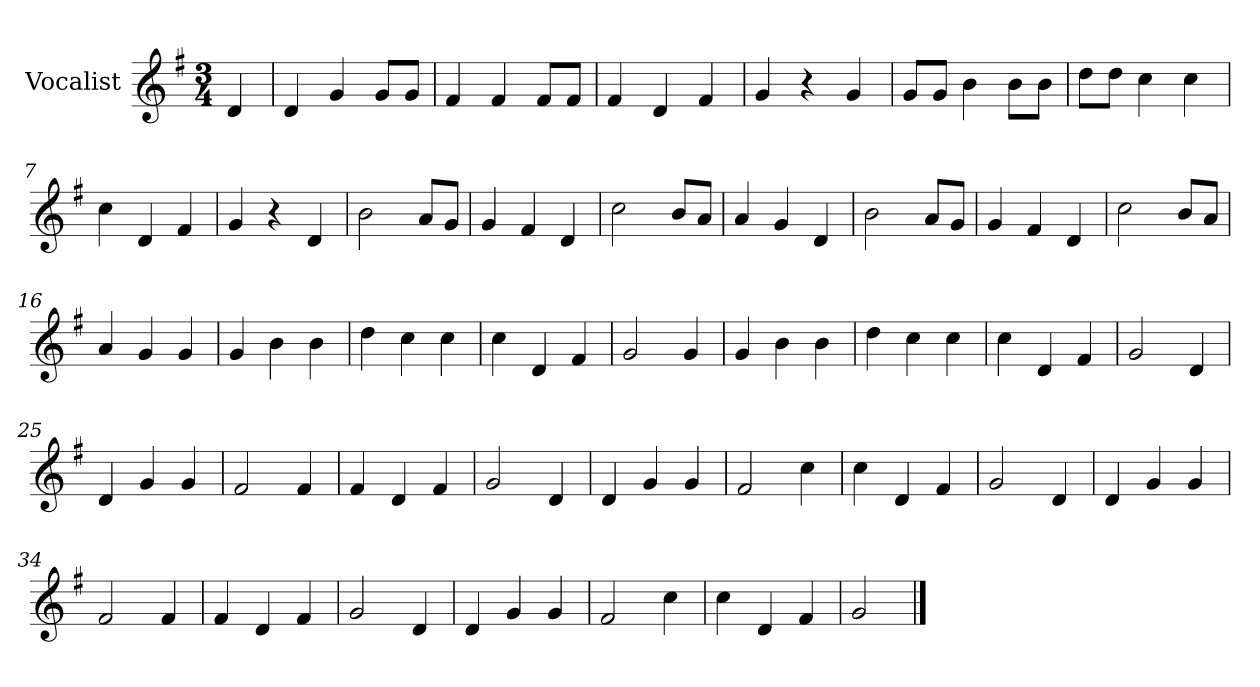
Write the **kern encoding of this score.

**kern
*part1
*staff1
*I"Vocalist
*k[f#]
*G:
*M3/4
=
4d
=1
4d
4g
8gL
8gJ
=2
4f#
4f#
8f#L
8f#J
=3
4f#
4d
4f#
=4
4g
4r
4g
=5
8gL
8gJ
4b
8bL
8bJ
=6
8ddL
8ddJ
4cc
4cc
=7
4cc
4d
4f#
=8
4g
4r
4d
=9
2b
8aL
8gJ
=10
4g
4f#
4d
=11
2cc
8bL
8aJ
=12
4a
4g
4d
=13
2b
8aL
8gJ
=14
4g
4f#
4d
=15
2cc
8bL
8aJ
=16
4a
4g
4g
=17
4g
4b
4b
=18
4dd
4cc
4cc
=19
4cc
4d
4f#
=20
2g
4g
=21
4g
4b
4b
=22
4dd
4cc
4cc
=23
4cc
4d
4f#
=24
2g
4d
=25
4d
4g
4g
=26
2f#
4f#
=27
4f#
4d
4f#
=28
2g
4d
=29
4d
4g
4g
=30
2f#
4cc
=31
4cc
4d
4f#
=32
2g
4d
=33
4d
4g
4g
=34
2f#
4f#
=35
4f#
4d
4f#
=36
2g
4d
=37
4d
4g
4g
=38
2f#
4cc
=39
4cc
4d
4f#
=40
2g
==
*-
